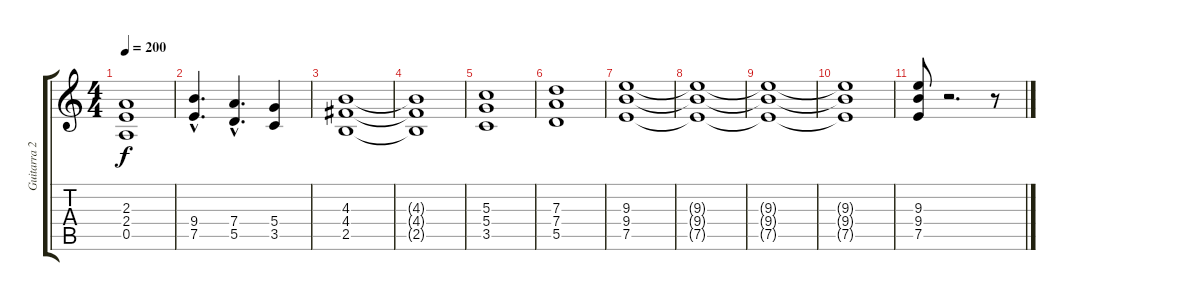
\track ("Guitarra 2 " "Guitarra 2") {instrument distortionguitar}
\staff {score tabs}
\tuning (E4 B3 G3 D3 A2 E2) {hide}
\ts (4 4)
\tempo 200
\clef g2
\ks c
(2.3 2.4 0.5).1{dy f} |
(9.4{hac} 7.5{hac}).4{d} (7.4{hac} 5.5{hac}).4{d} (5.4 3.5).4 |
(4.3 4.4 2.5).1 |
(4.3{t} 4.4{t} 2.5{t}).1 |
(5.3 5.4 3.5).1 |
(7.3 7.4 5.5).1 |
(9.3 9.4 7.5).1 |
(9.3{t} 9.4{t} 7.5{t}).1 |
(9.3{t} 9.4{t} 7.5{t}).1 |
(9.3{t} 9.4{t} 7.5{t}).1 |
(9.3 9.4 7.5).8 r.2{d} r.8
